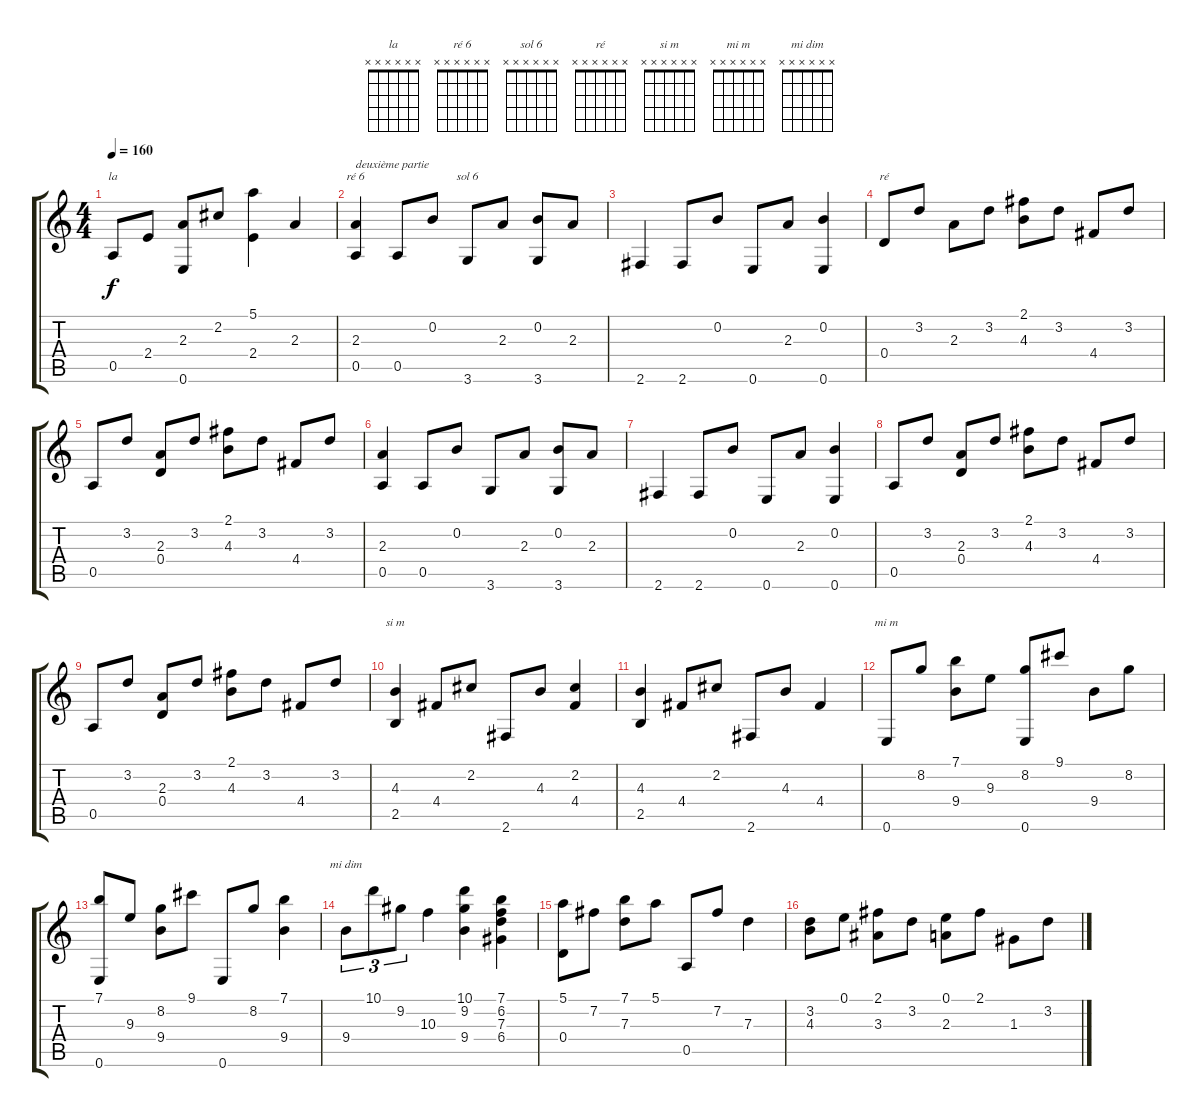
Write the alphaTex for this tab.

\track "" {instrument acousticguitarsteel}
\staff {score tabs}
\tuning (E4 B3 G3 D3 A2 E2) {hide}
\chord ("la" x x x x x x) {firstfret 0}
\chord ("ré 6" x x x x x x) {firstfret 0}
\chord ("sol 6" x x x x x x) {firstfret 0}
\chord ("ré" x x x x x x) {firstfret 0}
\chord ("si m" x x x x x x) {firstfret 0}
\chord ("mi m" x x x x x x) {firstfret 0}
\chord ("mi dim" x x x x x x) {firstfret 0}
\ts (4 4)
\tempo 160
\clef g2
\ks c
0.5.8{ch "la" dy f} 2.4.8 (2.3 0.6).8 2.2.8 (5.1 2.4).4 2.3.4 |
(2.3 0.5).4{ch "ré 6" txt "deuxième partie"} 0.5.8 0.2.8 3.6.8{ch "sol 6"} 2.3.8 (0.2 3.6).8 2.3.8 |
2.6.4 2.6.8 0.2.8 0.6.8 2.3.8 (0.2 0.6).4 |
0.4.8{ch "ré"} 3.2.8 2.3.8 3.2.8 (2.1 4.3).8 3.2.8 4.4.8 3.2.8 |
0.5.8 3.2.8 (2.3 0.4).8 3.2.8 (2.1 4.3).8 3.2.8 4.4.8 3.2.8 |
(2.3 0.5).4 0.5.8 0.2.8 3.6.8 2.3.8 (0.2 3.6).8 2.3.8 |
2.6.4 2.6.8 0.2.8 0.6.8 2.3.8 (0.2 0.6).4 |
0.5.8 3.2.8 (2.3 0.4).8 3.2.8 (2.1 4.3).8 3.2.8 4.4.8 3.2.8 |
0.5.8 3.2.8 (2.3 0.4).8 3.2.8 (2.1 4.3).8 3.2.8 4.4.8 3.2.8 |
(4.3 2.5).4{ch "si m"} 4.4.8 2.2.8 2.6.8 4.3.8 (2.2 4.4).4 |
(4.3 2.5).4 4.4.8 2.2.8 2.6.8 4.3.8 4.4.4 |
0.6.8{ch "mi m"} 8.2.8 (7.1 9.4).8 9.3.8 (8.2 0.6).8 9.1.8 9.4.8 8.2.8 |
(7.1 0.6).8 9.3.8 (8.2 9.4).8 9.1.8 0.6.8 8.2.8 (7.1 9.4).4 |
9.4.8{tu (3 2) ch "mi dim"} 10.1.8{tu (3 2)} 9.2.8{tu (3 2)} 10.3.4 (10.1 9.2 9.4).4 (7.1 6.2 7.3 6.4).4 |
(5.1 0.4).8 7.2.8 (7.1 7.3).8 5.1.8 0.5.8 7.2.8 7.3.4 |
(3.2 4.3).8 0.1.8 (2.1 3.3).8 3.2.8 (0.1 2.3).8 2.1.8 1.3.8 3.2.8
